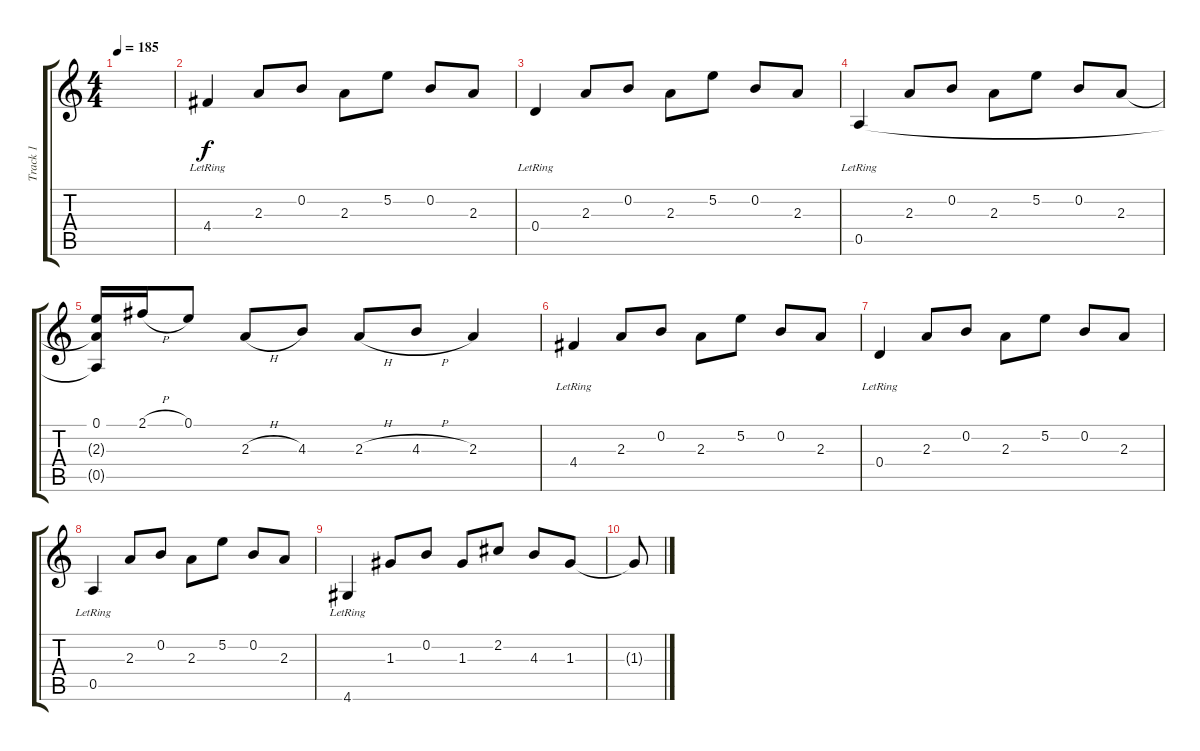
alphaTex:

\track ("Track 1" "Track 1") {instrument acousticguitarsteel}
\staff {score tabs}
\tuning (E4 B3 G3 D3 A2 E2) {hide}
\ts (4 4)
\tempo 185
\clef g2
\ks c
|
4.4{lr}.4 2.3.8 0.2.8 2.3.8 5.2.8 0.2.8 2.3.8 |
0.4{lr}.4 2.3.8 0.2.8 2.3.8 5.2.8 0.2.8 2.3.8 |
0.5{lr}.4 2.3.8 0.2.8 2.3.8 5.2.8 0.2.8 2.3.8 |
(0.1 2.3{t} 0.5{t}).16 2.1{h}.16 0.1.8 2.3{h}.8 4.3.8 2.3{h}.8 4.3{h}.8 2.3.4 |
4.4{lr}.4 2.3.8 0.2.8 2.3.8 5.2.8 0.2.8 2.3.8 |
0.4{lr}.4 2.3.8 0.2.8 2.3.8 5.2.8 0.2.8 2.3.8 |
0.5{lr}.4 2.3.8 0.2.8 2.3.8 5.2.8 0.2.8 2.3.8 |
4.6{lr}.4 1.3.8 0.2.8 1.3.8 2.2.8 4.3.8 1.3.8 |
1.3{t}.8
